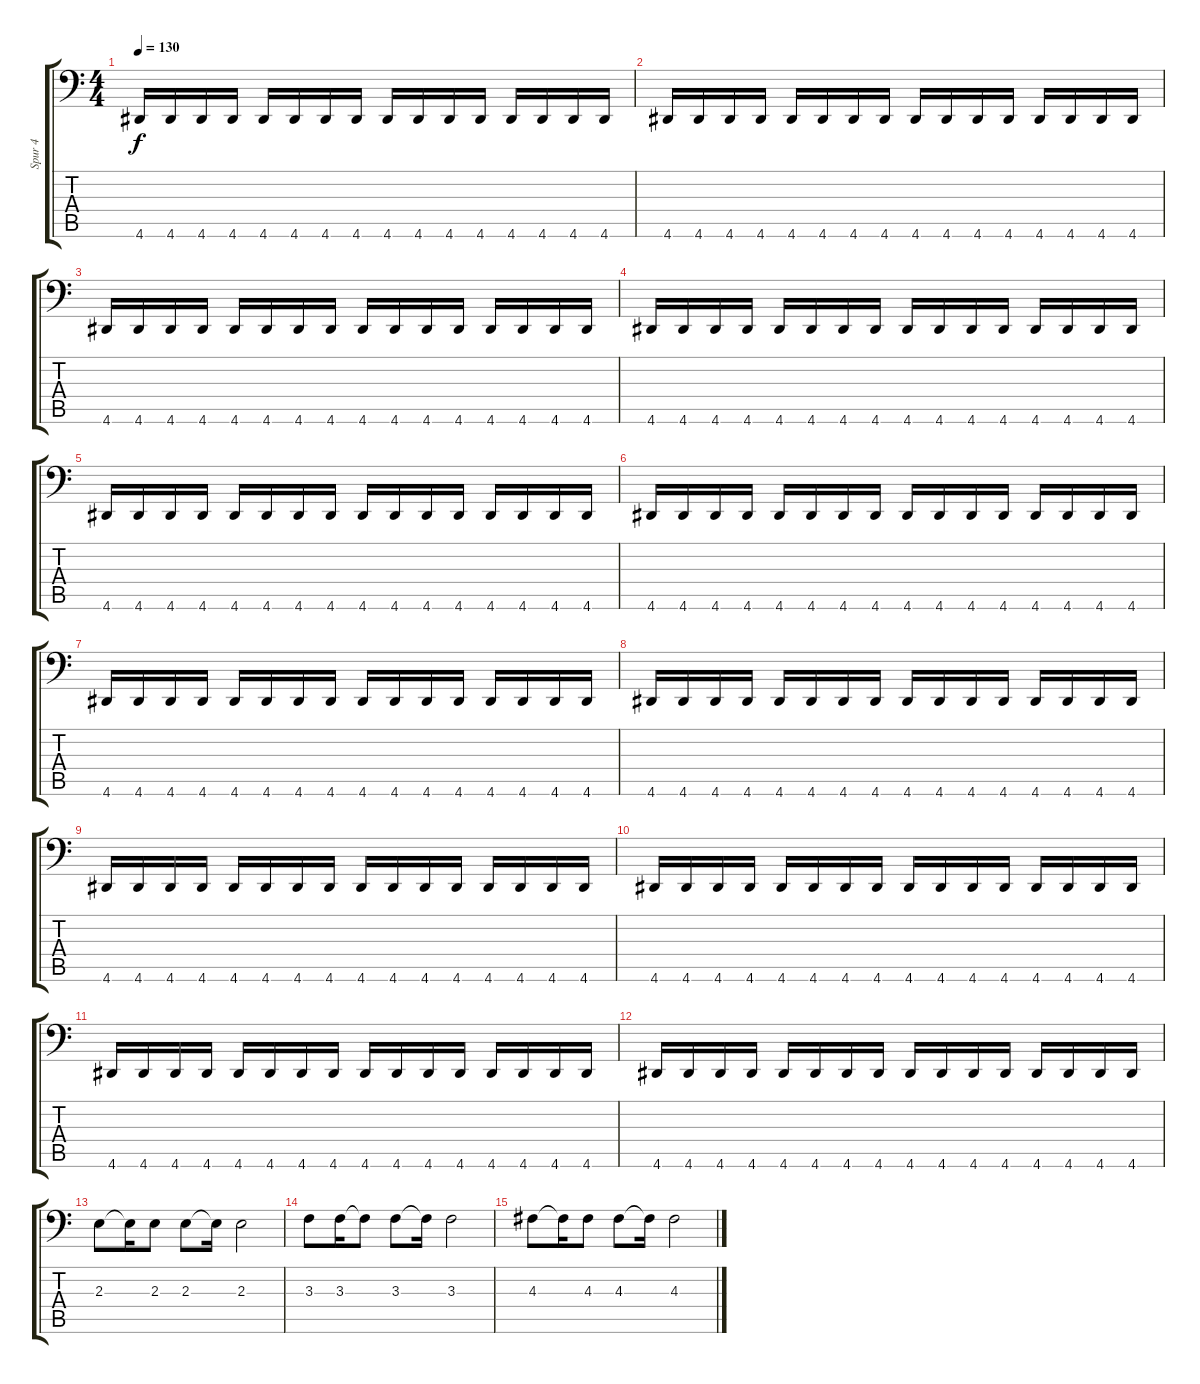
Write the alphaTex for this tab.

\track ("Spur 4" "Spur 4") {instrument electricbassfinger}
\staff {score tabs}
\tuning (C3 G2 D2 A1 E1 B0) {hide}
\ts (4 4)
\tempo 130
\clef f4
\ks c
4.6.16{dy f} 4.6.16 4.6.16 4.6.16 4.6.16 4.6.16 4.6.16 4.6.16 4.6.16 4.6.16 4.6.16 4.6.16 4.6.16 4.6.16 4.6.16 4.6.16 |
4.6.16 4.6.16 4.6.16 4.6.16 4.6.16 4.6.16 4.6.16 4.6.16 4.6.16 4.6.16 4.6.16 4.6.16 4.6.16 4.6.16 4.6.16 4.6.16 |
4.6.16 4.6.16 4.6.16 4.6.16 4.6.16 4.6.16 4.6.16 4.6.16 4.6.16 4.6.16 4.6.16 4.6.16 4.6.16 4.6.16 4.6.16 4.6.16 |
4.6.16 4.6.16 4.6.16 4.6.16 4.6.16 4.6.16 4.6.16 4.6.16 4.6.16 4.6.16 4.6.16 4.6.16 4.6.16 4.6.16 4.6.16 4.6.16 |
4.6.16 4.6.16 4.6.16 4.6.16 4.6.16 4.6.16 4.6.16 4.6.16 4.6.16 4.6.16 4.6.16 4.6.16 4.6.16 4.6.16 4.6.16 4.6.16 |
4.6.16 4.6.16 4.6.16 4.6.16 4.6.16 4.6.16 4.6.16 4.6.16 4.6.16 4.6.16 4.6.16 4.6.16 4.6.16 4.6.16 4.6.16 4.6.16 |
4.6.16 4.6.16 4.6.16 4.6.16 4.6.16 4.6.16 4.6.16 4.6.16 4.6.16 4.6.16 4.6.16 4.6.16 4.6.16 4.6.16 4.6.16 4.6.16 |
4.6.16 4.6.16 4.6.16 4.6.16 4.6.16 4.6.16 4.6.16 4.6.16 4.6.16 4.6.16 4.6.16 4.6.16 4.6.16 4.6.16 4.6.16 4.6.16 |
4.6.16 4.6.16 4.6.16 4.6.16 4.6.16 4.6.16 4.6.16 4.6.16 4.6.16 4.6.16 4.6.16 4.6.16 4.6.16 4.6.16 4.6.16 4.6.16 |
4.6.16 4.6.16 4.6.16 4.6.16 4.6.16 4.6.16 4.6.16 4.6.16 4.6.16 4.6.16 4.6.16 4.6.16 4.6.16 4.6.16 4.6.16 4.6.16 |
4.6.16 4.6.16 4.6.16 4.6.16 4.6.16 4.6.16 4.6.16 4.6.16 4.6.16 4.6.16 4.6.16 4.6.16 4.6.16 4.6.16 4.6.16 4.6.16 |
4.6.16 4.6.16 4.6.16 4.6.16 4.6.16 4.6.16 4.6.16 4.6.16 4.6.16 4.6.16 4.6.16 4.6.16 4.6.16 4.6.16 4.6.16 4.6.16 |
2.3.8 2.3{t}.16 2.3.8 2.3.8 2.3{t}.16 2.3.2 |
3.3.8 3.3.16 3.3{t}.8 3.3.8 3.3{t}.16 3.3.2 |
4.3.8 4.3{t}.16 4.3.8 4.3.8 4.3{t}.16 4.3.2
